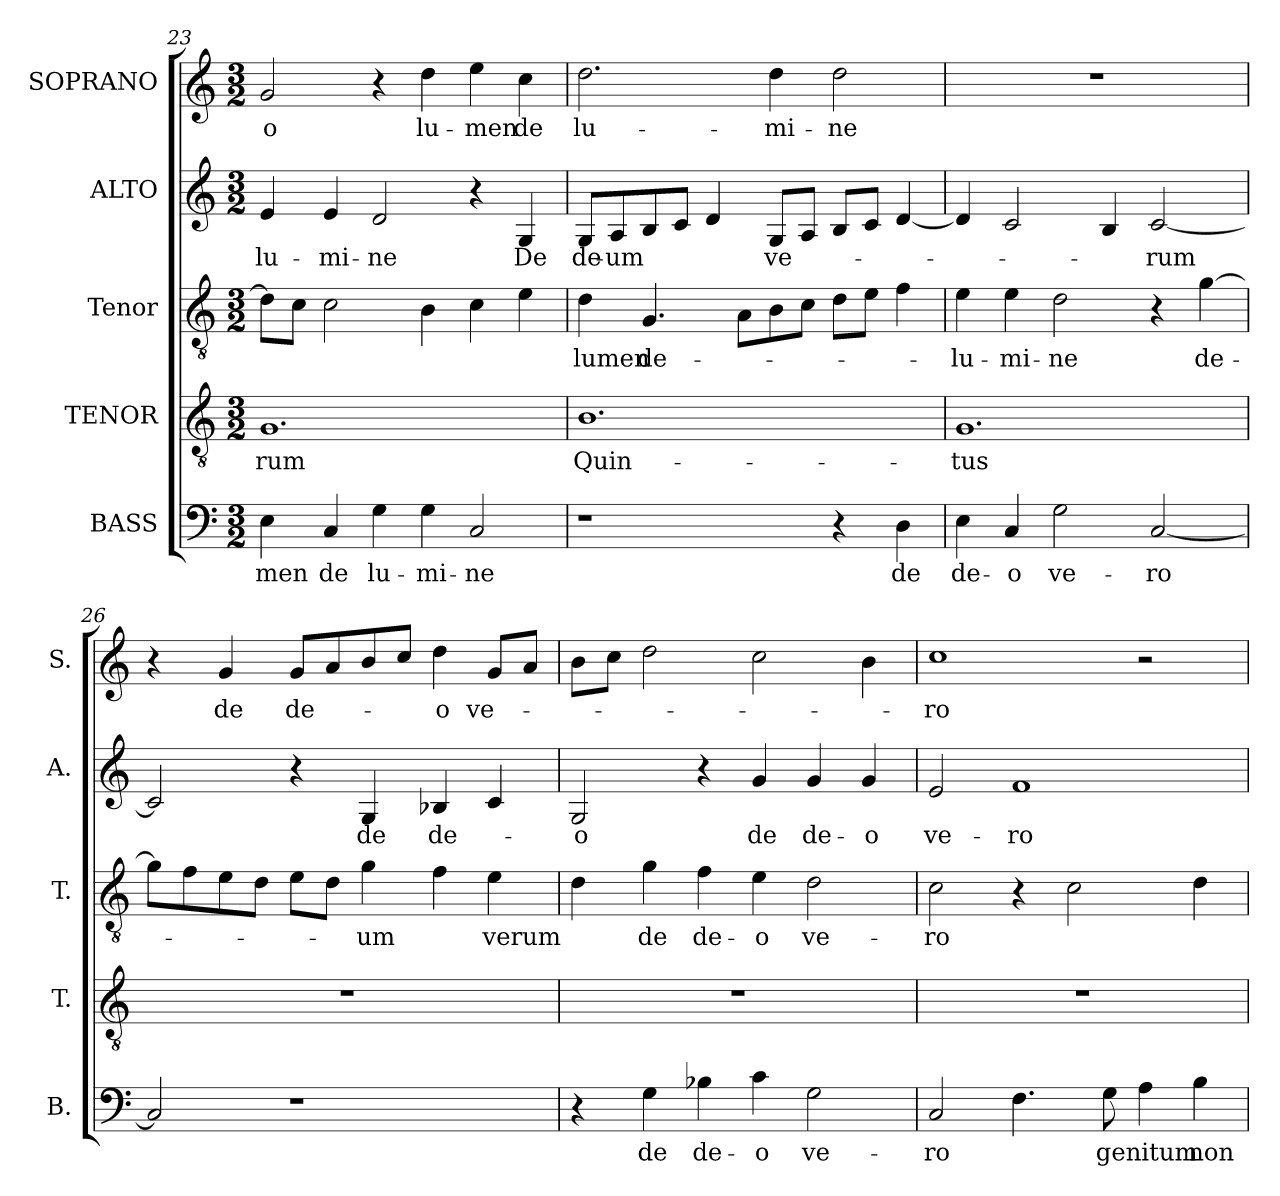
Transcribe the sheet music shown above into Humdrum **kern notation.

**kern	**text	**kern	**text	**kern	**text	**kern	**text	**kern	**text
*part5	*part5	*part4	*part4	*part3	*part3	*part2	*part2	*part1	*part1
*staff5	*staff5	*staff4	*staff4	*staff3	*staff3	*staff2	*staff2	*staff1	*staff1
*I"BASS	*	*I"TENOR	*	*I"Tenor	*	*I"ALTO	*	*I"SOPRANO	*
*I'B.	*	*I'T.	*	*I'T.	*	*I'A.	*	*I'S.	*
*clefF4	*	*clefGv2	*	*clefGv2	*	*clefG2	*	*clefG2	*
*	*	*ITrd7c12	*	*ITrd7c12	*	*	*	*	*
*k[]	*	*k[]	*	*k[]	*	*k[]	*	*k[]	*
*C:	*	*C:	*	*C:	*	*C:	*	*C:	*
*M3/2	*	*M3/2	*	*M3/2	*	*M3/2	*	*M3/2	*
=23	=23	=23	=23	=23	=23	=23	=23	=23	=23
!	!LO:LY:b:color=#000000	!	!	!	!	!	!	!	!
!	!	!	!LO:LY:b:color=#000000	!	!	!	!	!	!
!	!	!	!	!	!	!	!LO:LY:b:color=#000000	!	!
!	!	!	!	!	!	!	!	!	!LO:LY:b:color=#000000
4Ei\	-men	1.GGi	-rum	8Di\L]	.	4ei/	lu-	2gi/	-o
.	.	.	.	8Ci\J	.	.	.	.	.
!	!LO:LY:b:color=#000000	!	!	!	!	!	!	!	!
!	!	!	!	!	!	!	!LO:LY:b:color=#000000	!	!
4Ci/	de	.	.	2Ci\	.	4ei/	-mi-	.	.
!	!LO:LY:b:color=#000000	!	!	!	!	!	!	!	!
!	!	!	!	!	!	!	!LO:LY:b:color=#000000	!	!
4Gi\	lu-	.	.	.	.	2di/	-ne	4r	.
!	!LO:LY:b:color=#000000	!	!	!	!	!	!	!	!
!	!	!	!	!	!	!	!	!	!LO:LY:b:color=#000000
4Gi\	-mi-	.	.	4BBi\	.	.	.	4ddi\	lu-
!	!LO:LY:b:color=#000000	!	!	!	!	!	!	!	!
!	!	!	!	!	!	!	!	!	!LO:LY:b:color=#000000
2Ci/	-ne	.	.	4Ci\	.	4r	.	4eei\	-men
!	!	!	!	!	!	!	!LO:LY:b:color=#000000	!	!
!	!	!	!	!	!	!	!	!	!LO:LY:b:color=#000000
.	.	.	.	4Ei\	.	4Gi/	De	4cci\	de
!!LO:PB:g=z
=24	=24	=24	=24	=24	=24	=24	=24	=24	=24
!	!	!	!LO:LY:b:color=#000000	!	!	!	!	!	!
!	!	!	!	!	!LO:LY:b:color=#000000	!	!	!	!
!	!	!	!	!	!	!	!LO:LY:b:color=#000000	!	!
!	!	!	!	!	!	!	!	!	!LO:LY:b:color=#000000
1r	.	1.BBi	Quin-	4Di\	-lumen	8Gi/L	de-	2.ddi\	lu-
!	!	!	!	!	!	!	!LO:LY:b:color=#000000	!	!
.	.	.	.	.	.	8Ai/	-um	.	.
!	!	!	!	!	!LO:LY:b:color=#000000	!	!	!	!
.	.	.	.	4.GGi/	de-	8Bi/	.	.	.
.	.	.	.	.	.	8ci/J	.	.	.
.	.	.	.	.	.	4di/	.	.	.
.	.	.	.	8AAi\L	.	.	.	.	.
!	!	!	!	!	!	!	!LO:LY:b:color=#000000	!	!
!	!	!	!	!	!	!	!	!	!LO:LY:b:color=#000000
.	.	.	.	8BBi\	.	8Gi/L	ve-	4ddi\	-mi-
.	.	.	.	8Ci\J	.	8Ai/J	.	.	.
!	!	!	!	!	!	!	!	!	!LO:LY:b:color=#000000
4r	.	.	.	8Di\L	.	8Bi/L	.	2ddi\	-ne
.	.	.	.	8Ei\J	.	8ci/J	.	.	.
!	!LO:LY:b:color=#000000	!	!	!	!	!	!	!	!
4Di\	de	.	.	4Fi\	.	[4di/	.	.	.
=25	=25	=25	=25	=25	=25	=25	=25	=25	=25
!	!LO:LY:b:color=#000000	!	!	!	!	!	!	!	!
!	!	!	!LO:LY:b:color=#000000	!	!	!	!	!	!
!	!	!	!	!	!LO:LY:b:color=#000000	!	!	!LO:N:vis=1	!
4Ei\	de-	1.GGi	-tus	4Ei\	-lu-	4di/]	.	1.r	.
!	!LO:LY:b:color=#000000	!	!	!	!	!	!	!	!
!	!	!	!	!	!LO:LY:b:color=#000000	!	!	!	!
4Ci/	-o	.	.	4Ei\	-mi-	2ci/	.	.	.
!	!LO:LY:b:color=#000000	!	!	!	!	!	!	!	!
!	!	!	!	!	!LO:LY:b:color=#000000	!	!	!	!
2Gi\	ve-	.	.	2Di\	-ne	.	.	.	.
.	.	.	.	.	.	4Bi/	.	.	.
!	!LO:LY:b:color=#000000	!	!	!	!	!	!	!	!
!	!	!	!	!	!	!	!LO:LY:b:color=#000000	!	!
[2Ci/	-ro	.	.	4r	.	[2ci/	-rum	.	.
!	!	!	!	!	!LO:LY:b:color=#000000	!	!	!	!
.	.	.	.	[4Gi\	de-	.	.	.	.
=26	=26	=26	=26	=26	=26	=26	=26	=26	=26
!	!	!LO:N:vis=1	!	!	!	!	!	!	!
2Ci/]	.	1.r	.	8Gi\L]	.	2ci/]	.	4r	.
.	.	.	.	8Fi\	.	.	.	.	.
!	!	!	!	!	!	!	!	!	!LO:LY:b:color=#000000
.	.	.	.	8Ei\	.	.	.	4gi/	de
.	.	.	.	8Di\J	.	.	.	.	.
!	!	!	!	!	!	!	!	!	!LO:LY:b:color=#000000
1r	.	.	.	8Ei\L	.	4r	.	8gi/L	de-
.	.	.	.	8Di\J	.	.	.	8ai/	.
!	!	!	!	!	!LO:LY:b:color=#000000	!	!	!	!
!	!	!	!	!	!	!	!LO:LY:b:color=#000000	!	!
.	.	.	.	4Gi\	-um	4Gi/	de	8bi/	.
.	.	.	.	.	.	.	.	8cci/J	.
!	!	!	!	!	!	!	!LO:LY:b:color=#000000	!	!
!	!	!	!	!	!	!	!	!	!LO:LY:b:color=#000000
.	.	.	.	4Fi\	.	4B-Xi/	de-	4ddi\	-o
!	!	!	!	!	!LO:LY:b:color=#000000	!	!	!	!
!	!	!	!	!	!	!	!	!	!LO:LY:b:color=#000000
.	.	.	.	4Ei\	verum	4ci/	.	8gi/L	ve-
.	.	.	.	.	.	.	.	8ai/J	.
!!LO:LB:g=z
=27	=27	=27	=27	=27	=27	=27	=27	=27	=27
!	!	!LO:N:vis=1	!	!	!	!	!	!	!
!	!	!	!	!	!	!	!LO:LY:b:color=#000000	!	!
4r	.	1.r	.	4Di\	.	2Gi/	-o	8bi\L	.
.	.	.	.	.	.	.	.	8cci\J	.
!	!LO:LY:b:color=#000000	!	!	!	!	!	!	!	!
!	!	!	!	!	!LO:LY:b:color=#000000	!	!	!	!
4Gi\	de	.	.	4Gi\	de	.	.	2ddi\	.
!	!LO:LY:b:color=#000000	!	!	!	!	!	!	!	!
!	!	!	!	!	!LO:LY:b:color=#000000	!	!	!	!
4B-Xi\	de-	.	.	4Fi\	de-	4r	.	.	.
!	!LO:LY:b:color=#000000	!	!	!	!	!	!	!	!
!	!	!	!	!	!LO:LY:b:color=#000000	!	!	!	!
!	!	!	!	!	!	!	!LO:LY:b:color=#000000	!	!
4ci\	-o	.	.	4Ei\	-o	4gi/	de	2cci\	.
!	!LO:LY:b:color=#000000	!	!	!	!	!	!	!	!
!	!	!	!	!	!LO:LY:b:color=#000000	!	!	!	!
!	!	!	!	!	!	!	!LO:LY:b:color=#000000	!	!
2Gi\	ve-	.	.	2Di\	ve-	4gi/	de-	.	.
!	!	!	!	!	!	!	!LO:LY:b:color=#000000	!	!
.	.	.	.	.	.	4gi/	-o	4bi\	.
=28	=28	=28	=28	=28	=28	=28	=28	=28	=28
!	!LO:LY:b:color=#000000	!LO:N:vis=1	!	!	!	!	!	!	!
!	!	!	!	!	!LO:LY:b:color=#000000	!	!	!	!
!	!	!	!	!	!	!	!LO:LY:b:color=#000000	!	!
!	!	!	!	!	!	!	!	!	!LO:LY:b:color=#000000
2Ci/	-ro	1.r	.	2Ci\	-ro	2ei/	ve-	1cci	-ro
!	!	!	!	!	!	!	!LO:LY:b:color=#000000	!	!
4.Fi\	.	.	.	4r	.	1fi	-ro	.	.
.	.	.	.	2Ci\	.	.	.	.	.
!	!LO:LY:b:color=#000000	!	!	!	!	!	!	!	!
8Gi\	genitum	.	.	.	.	.	.	.	.
4Ai\	.	.	.	.	.	.	.	2r	.
!	!LO:LY:b:color=#000000	!	!	!	!	!	!	!	!
4Bi\	non	.	.	4Di\	.	.	.	.	.
=	=	=	=	=	=	=	=	=	=
*-	*-	*-	*-	*-	*-	*-	*-	*-	*-
